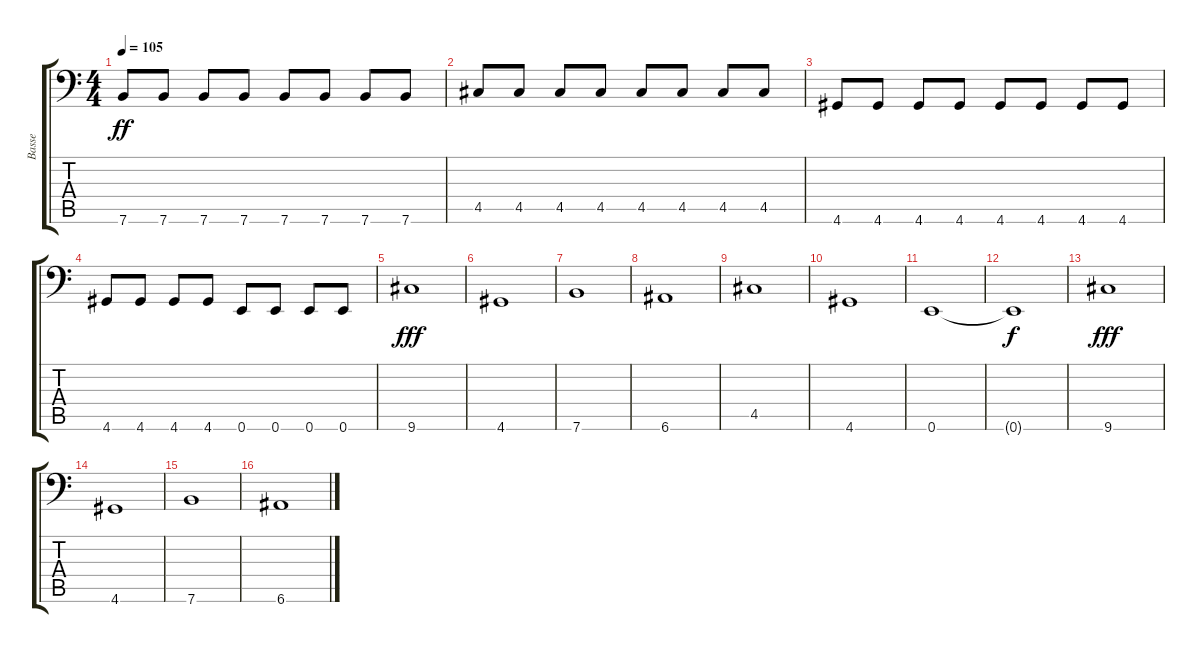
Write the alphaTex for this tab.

\track ("Basse" "Basse") {instrument electricbassfinger}
\staff {score tabs}
\tuning (E3 B2 G2 D2 A1 E1) {hide}
\ts (4 4)
\tempo 105
\clef f4
\ks c
7.6.8{dy ff} 7.6.8 7.6.8 7.6.8 7.6.8 7.6.8 7.6.8 7.6.8 |
4.5.8 4.5.8 4.5.8 4.5.8 4.5.8 4.5.8 4.5.8 4.5.8 |
4.6.8 4.6.8 4.6.8 4.6.8 4.6.8 4.6.8 4.6.8 4.6.8 |
4.6.8 4.6.8 4.6.8 4.6.8 0.6.8 0.6.8 0.6.8 0.6.8 |
9.6.1{dy fff} |
4.6.1 |
7.6.1 |
6.6.1 |
4.5.1 |
4.6.1 |
0.6.1 |
0.6{t}.1{dy f} |
9.6.1{dy fff} |
4.6.1 |
7.6.1 |
6.6.1
